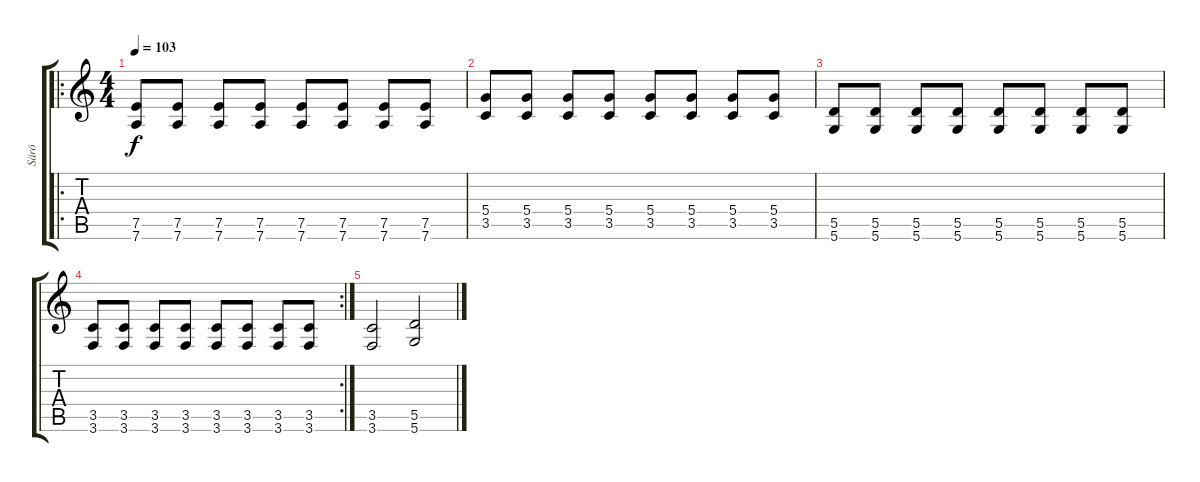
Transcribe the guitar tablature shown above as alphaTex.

\track ("Särö" "Särö") {instrument overdrivenguitar}
\staff {score tabs}
\tuning (E4 B3 G3 D3 A2 D2) {hide}
\ro
\ts (4 4)
\tempo 103
\clef g2
\ks c
(7.5 7.6).8{dy f instrument overdrivenguitar} (7.5 7.6).8 (7.5 7.6).8 (7.5 7.6).8 (7.5 7.6).8 (7.5 7.6).8 (7.5 7.6).8 (7.5 7.6).8 |
(5.4 3.5).8 (5.4 3.5).8 (5.4 3.5).8 (5.4 3.5).8 (5.4 3.5).8 (5.4 3.5).8 (5.4 3.5).8 (5.4 3.5).8 |
(5.5 5.6).8 (5.5 5.6).8 (5.5 5.6).8 (5.5 5.6).8 (5.5 5.6).8 (5.5 5.6).8 (5.5 5.6).8 (5.5 5.6).8 |
\rc 2
(3.5 3.6).8 (3.5 3.6).8 (3.5 3.6).8 (3.5 3.6).8 (3.5 3.6).8 (3.5 3.6).8 (3.5 3.6).8 (3.5 3.6).8 |
(3.5 3.6).2 (5.5 5.6).2
